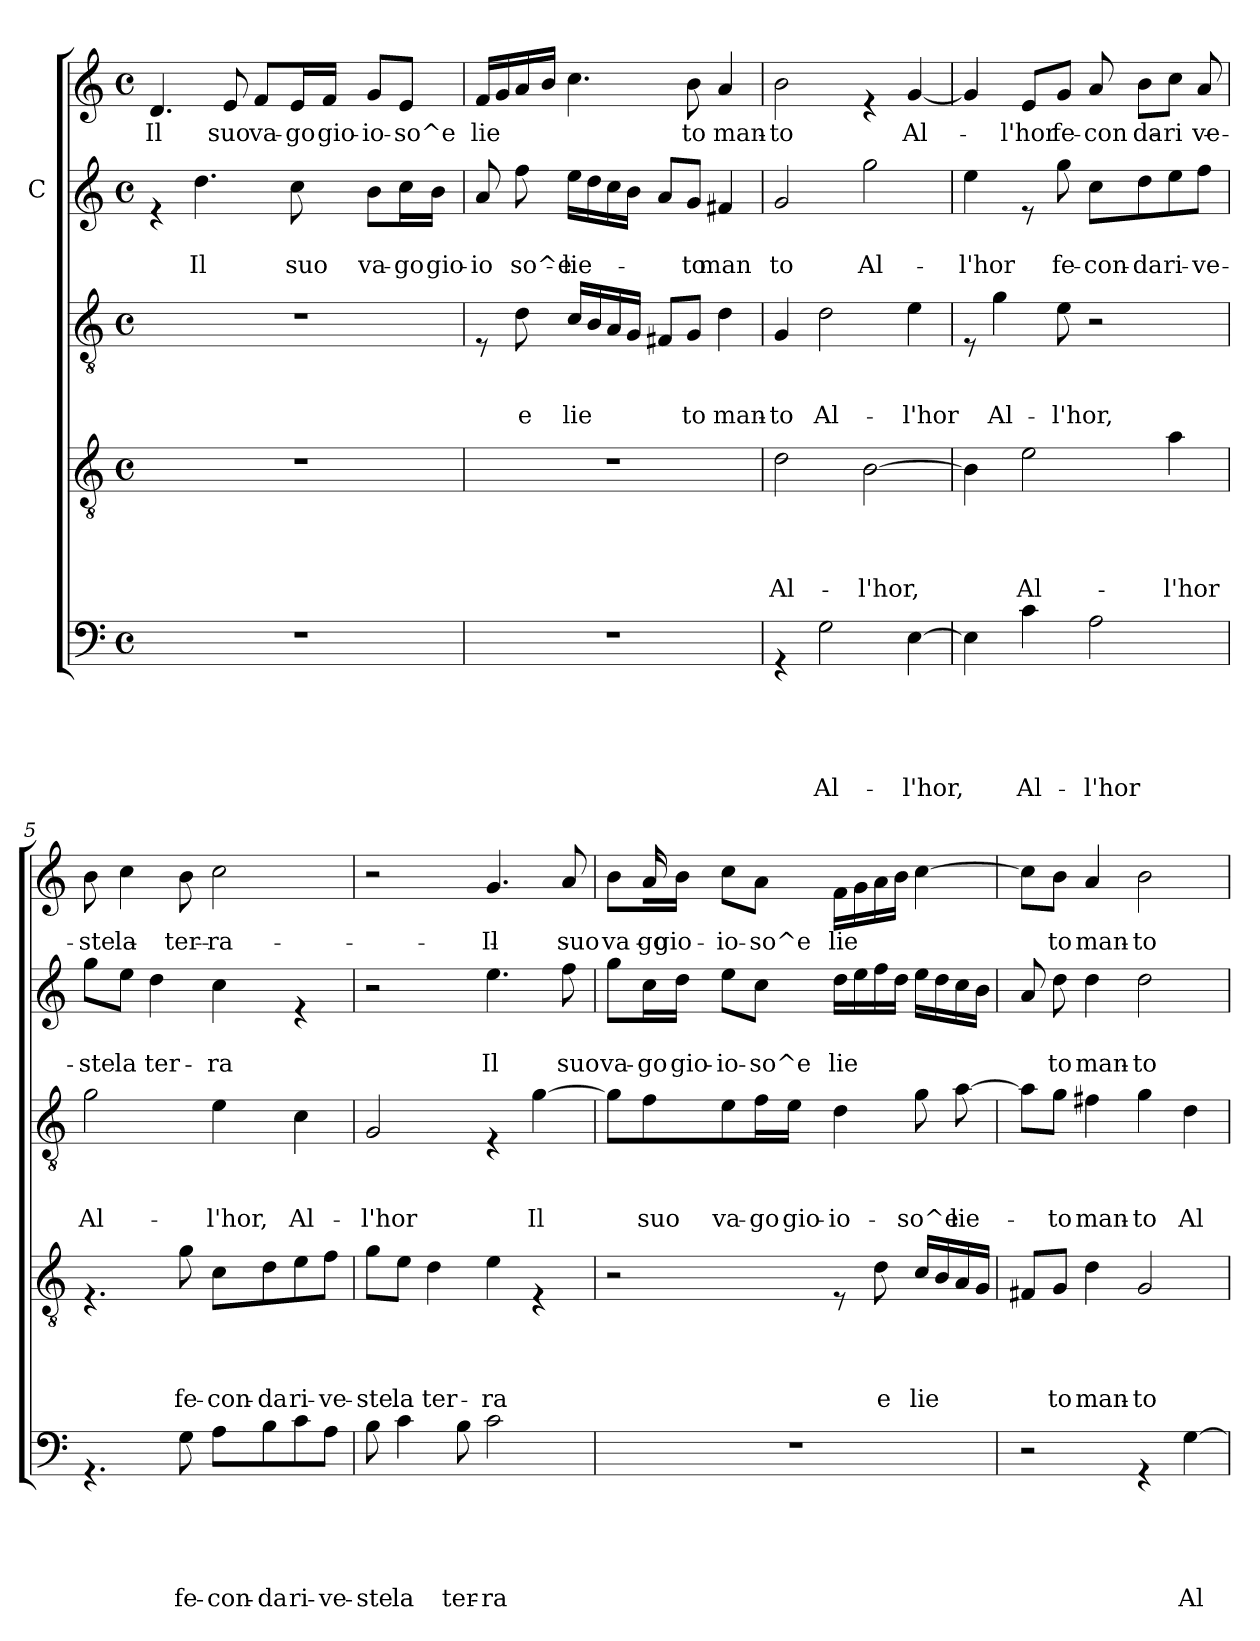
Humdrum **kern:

**kern	**text	**text	**text	**text	**text	**kern	**text	**text	**text	**text	**kern	**text	**text	**text	**kern	**text	**text	**kern	**text
*part5	*part5	*part5	*part5	*part5	*part5	*part4	*part4	*part4	*part4	*part4	*part3	*part3	*part3	*part3	*part2	*part2	*part2	*part1	*part1
*staff5	*staff5	*staff5	*staff5	*staff5	*staff5	*staff4	*staff4	*staff4	*staff4	*staff4	*staff3	*staff3	*staff3	*staff3	*staff2	*staff2	*staff2	*staff1	*staff1
*	*	*	*	*	*	*	*	*	*	*	*	*	*	*	*I"C	*	*	*	*
*clefF4	*	*	*	*	*	*clefGv2	*	*	*	*	*clefGv2	*	*	*	*clefG2	*	*	*clefG2	*
*k[]	*	*	*	*	*	*k[]	*	*	*	*	*k[]	*	*	*	*k[]	*	*	*k[]	*
*C:	*	*	*	*	*	*C:	*	*	*	*	*C:	*	*	*	*C:	*	*	*C:	*
*M4/4	*	*	*	*	*	*M4/4	*	*	*	*	*M4/4	*	*	*	*M4/4	*	*	*M4/4	*
*met(c)	*	*	*	*	*	*met(c)	*	*	*	*	*met(c)	*	*	*	*met(c)	*	*	*met(c)	*
=1	=1	=1	=1	=1	=1	=1	=1	=1	=1	=1	=1	=1	=1	=1	=1	=1	=1	=1	=1
!	!	!	!	!	!	!	!	!	!	!	!	!	!	!	!	!	!	!	!LO:LY:b
1r	.	.	.	.	.	1r	.	.	.	.	1r	.	.	.	4re	.	.	4.d/	Il
!	!	!	!	!	!	!	!	!	!	!	!	!	!	!	!	!	!LO:LY:b	!	!
.	.	.	.	.	.	.	.	.	.	.	.	.	.	.	4.dd\	.	Il	.	.
!	!	!	!	!	!	!	!	!	!	!	!	!	!	!	!	!	!	!	!LO:LY:b
.	.	.	.	.	.	.	.	.	.	.	.	.	.	.	.	.	.	8e/	suo
!	!	!	!	!	!	!	!	!	!	!	!	!	!	!	!	!	!	!	!LO:LY:b
.	.	.	.	.	.	.	.	.	.	.	.	.	.	.	.	.	.	8f/L	va-
!	!	!	!	!	!	!	!	!	!	!	!	!	!	!	!	!	!LO:LY:b	!	!LO:LY:b
.	.	.	.	.	.	.	.	.	.	.	.	.	.	.	8cc\	.	suo	16e/L	-go
!	!	!	!	!	!	!	!	!	!	!	!	!	!	!	!	!	!	!	!LO:LY:b
.	.	.	.	.	.	.	.	.	.	.	.	.	.	.	.	.	.	16f/JJ	gio-
!	!	!	!	!	!	!	!	!	!	!	!	!	!	!	!	!	!LO:LY:b	!	!LO:LY:b
.	.	.	.	.	.	.	.	.	.	.	.	.	.	.	8b\L	.	va-	8g/L	-io-
!	!	!	!	!	!	!	!	!	!	!	!	!	!	!	!	!	!LO:LY:b	!	!LO:LY:b
.	.	.	.	.	.	.	.	.	.	.	.	.	.	.	16cc\L	.	-go	8e/J	-so^e
!	!	!	!	!	!	!	!	!	!	!	!	!	!	!	!	!	!LO:LY:b	!	!
.	.	.	.	.	.	.	.	.	.	.	.	.	.	.	16b\JJ	.	gio-	.	.
=2	=2	=2	=2	=2	=2	=2	=2	=2	=2	=2	=2	=2	=2	=2	=2	=2	=2	=2	=2
!	!	!	!	!	!	!	!	!	!	!	!	!	!	!	!	!	!LO:LY:b	!	!LO:LY:b
*	*	*	*	*	*	*	*	*	*	*	*	*	*	*	*^	*	*	*	*
1r	.	.	.	.	.	1r	.	.	.	.	8rE	.	.	.	8a/	8ryy	.	-io-	16f/LL	lie
.	.	.	.	.	.	.	.	.	.	.	.	.	.	.	.	.	.	.	16g/	.
!	!	!	!	!	!	!	!	!	!	!	!	!	!	!LO:LY:b	!	!	!	!LO:LY:b	!	!
.	.	.	.	.	.	.	.	.	.	.	8d\	.	.	e	4.ryy	8ff\	.	so^e	16a/	.
.	.	.	.	.	.	.	.	.	.	.	.	.	.	.	.	.	.	.	16b/JJ	.
!	!	!	!	!	!	!	!	!	!	!	!	!	!	!LO:LY:b	!	!	!	!LO:LY:b	!	!
.	.	.	.	.	.	.	.	.	.	.	16c/LL	.	.	lie	.	16ee\LL	.	lie	4.cc\	.
.	.	.	.	.	.	.	.	.	.	.	16B/	.	.	.	.	16dd\	.	.	.	.
.	.	.	.	.	.	.	.	.	.	.	16A/	.	.	.	.	16cc\	.	.	.	.
.	.	.	.	.	.	.	.	.	.	.	16G/JJ	.	.	.	.	16b\JJ	.	.	.	.
.	.	.	.	.	.	.	.	.	.	.	8F#X/L	.	.	.	8a/L	4ryy	.	.	.	.
!	!	!	!	!	!	!	!	!	!	!	!	!	!	!LO:LY:b	!	!	!	!LO:LY:b	!	!LO:LY:b
.	.	.	.	.	.	.	.	.	.	.	8G/J	.	.	to	8g/J	.	.	-to	8b\	to
!	!	!	!	!	!	!	!	!	!	!	!	!	!	!LO:LY:b	!	!	!	!LO:LY:b	!	!LO:LY:b
.	.	.	.	.	.	.	.	.	.	.	4d\	.	.	man-	4ryy	4f#X/	.	man-	4a/	man-
=3	=3	=3	=3	=3	=3	=3	=3	=3	=3	=3	=3	=3	=3	=3	=3	=3	=3	=3	=3	=3
!	!	!	!	!	!	!	!	!	!	!LO:LY:b	!	!	!	!LO:LY:b	!	!	!	!LO:LY:b	!	!LO:LY:b
*	*	*	*	*	*	*	*	*	*	*	*	*	*	*	*v	*v	*	*	*	*
4rGG	.	.	.	.	.	2d\	.	.	.	Al-	4G/	.	.	-to	2g/	.	-to	2b\	-to
!	!	!	!	!	!LO:LY:b	!	!	!	!	!	!	!	!	!LO:LY:b	!	!	!	!	!
2G\	.	.	.	.	Al-	.	.	.	.	.	2d\	.	.	Al-	.	.	.	.	.
!	!	!	!	!	!	!	!	!	!	!LO:LY:b	!	!	!	!	!	!	!LO:LY:b	!	!
.	.	.	.	.	.	[>2B\	.	.	.	-l'hor,	.	.	.	.	2gg\	.	Al-	4re	.
!	!	!	!	!	!LO:LY:b	!	!	!	!	!	!	!	!	!LO:LY:b	!	!	!	!	!LO:LY:b
[>4E\	.	.	.	.	-l'hor,	.	.	.	.	.	4e\	.	.	-l'hor	.	.	.	[<4g/	Al-
!!LO:LB:g=z
=4	=4	=4	=4	=4	=4	=4	=4	=4	=4	=4	=4	=4	=4	=4	=4	=4	=4	=4	=4
!	!	!	!	!	!	!	!	!	!	!	!	!	!	!	!	!	!LO:LY:b	!	!
*	*	*	*	*	*	*	*	*	*	*	*	*	*	*	*	*	*	*^	*
4E\]	.	.	.	.	.	4B\]	.	.	.	.	8rE	.	.	.	4ee\	.	-l'hor	4g/]	2ryy	.
!	!	!	!	!	!	!	!	!	!	!	!	!	!	!LO:LY:b	!	!	!	!	!	!
.	.	.	.	.	.	.	.	.	.	.	4g\	.	.	Al-	.	.	.	.	.	.
!	!	!	!	!	!LO:LY:b	!	!	!	!	!LO:LY:b	!	!	!	!	!	!	!	!	!	!LO:LY:b
4c\	.	.	.	.	Al-	2e\	.	.	.	Al-	.	.	.	.	8re	.	.	8e/L	.	-l'hor
!	!	!	!	!	!	!	!	!	!	!	!	!	!	!LO:LY:b	!	!	!LO:LY:b	!	!	!LO:LY:b
.	.	.	.	.	.	.	.	.	.	.	8e\	.	.	-l'hor,	8gg\	.	fe-	8g/J	.	fe-
!	!	!	!	!	!LO:LY:b	!	!	!	!	!	!	!	!	!	!	!	!LO:LY:b	!	!	!LO:LY:b
2A\	.	.	.	.	-l'hor	.	.	.	.	.	2r	.	.	.	8cc\L	.	-con-	8a/	8ryy	-con-
!	!	!	!	!	!	!	!	!	!	!	!	!	!	!	!	!	!LO:LY:b	!	!	!LO:LY:b
.	.	.	.	.	.	.	.	.	.	.	.	.	.	.	8dd\	.	-da	4ryy	8b\L	-da
!	!	!	!	!	!	!	!	!	!	!LO:LY:b	!	!	!	!	!	!	!LO:LY:b	!	!	!LO:LY:b
.	.	.	.	.	.	4a\	.	.	.	-l'hor	.	.	.	.	8ee\	.	ri-	.	8cc\J	ri-
!	!	!	!	!	!	!	!	!	!	!	!	!	!	!	!	!	!LO:LY:b	!	!	!LO:LY:b
.	.	.	.	.	.	.	.	.	.	.	.	.	.	.	8ff\J	.	-ve-	8a/	8ryy	-ve-
=5	=5	=5	=5	=5	=5	=5	=5	=5	=5	=5	=5	=5	=5	=5	=5	=5	=5	=5	=5	=5
!	!	!	!	!	!	!	!	!	!	!	!	!	!	!LO:LY:b	!	!	!LO:LY:b	!	!	!LO:LY:b
*	*	*	*	*	*	*	*	*	*	*	*	*	*	*	*	*	*	*v	*v	*
4.rGG	.	.	.	.	.	4.rE	.	.	.	.	2g\	.	.	Al-	8gg\L	.	-ste	8b\	-ste
!	!	!	!	!	!	!	!	!	!	!	!	!	!	!	!	!	!LO:LY:b	!	!LO:LY:b
.	.	.	.	.	.	.	.	.	.	.	.	.	.	.	8ee\J	.	la	4cc\	la
!	!	!	!	!	!	!	!	!	!	!	!	!	!	!	!	!	!LO:LY:b	!	!
.	.	.	.	.	.	.	.	.	.	.	.	.	.	.	4dd\	.	ter-	.	.
!	!	!	!	!	!LO:LY:b	!	!	!	!	!LO:LY:b	!	!	!	!	!	!	!	!	!LO:LY:b
8G\	.	.	.	.	fe-	8g\	.	.	.	fe-	.	.	.	.	.	.	.	8b\	ter-
!	!	!	!	!	!LO:LY:b	!	!	!	!	!LO:LY:b	!	!	!	!LO:LY:b	!	!	!LO:LY:b	!	!LO:LY:b
8A\L	.	.	.	.	-con-	8c\L	.	.	.	-con-	4e\	.	.	-l'hor,	4cc\	.	-ra	2cc\	-ra
!	!	!	!	!	!LO:LY:b	!	!	!	!	!LO:LY:b	!	!	!	!	!	!	!	!	!
8B\	.	.	.	.	-da	8d\	.	.	.	-da	.	.	.	.	.	.	.	.	.
!	!	!	!	!	!LO:LY:b	!	!	!	!	!LO:LY:b	!	!	!	!LO:LY:b	!	!	!	!	!
8c\	.	.	.	.	ri-	8e\	.	.	.	ri-	4c\	.	.	Al-	4re	.	.	.	.
!	!	!	!	!	!LO:LY:b	!	!	!	!	!LO:LY:b	!	!	!	!	!	!	!	!	!
8A\J	.	.	.	.	-ve-	8f\J	.	.	.	-ve-	.	.	.	.	.	.	.	.	.
=6	=6	=6	=6	=6	=6	=6	=6	=6	=6	=6	=6	=6	=6	=6	=6	=6	=6	=6	=6
!	!	!	!	!	!LO:LY:b	!	!	!	!	!LO:LY:b	!	!	!	!LO:LY:b	!	!	!	!	!
8B\	.	.	.	.	-ste	8g\L	.	.	.	-ste	2G/	.	.	-l'hor	2r	.	.	2r	.
!	!	!	!	!	!LO:LY:b	!	!	!	!	!LO:LY:b	!	!	!	!	!	!	!	!	!
4c\	.	.	.	.	la	8e\J	.	.	.	la	.	.	.	.	.	.	.	.	.
!	!	!	!	!	!	!	!	!	!	!LO:LY:b	!	!	!	!	!	!	!	!	!
.	.	.	.	.	.	4d\	.	.	.	ter-	.	.	.	.	.	.	.	.	.
!	!	!	!	!	!LO:LY:b	!	!	!	!	!	!	!	!	!	!	!	!	!	!
8B\	.	.	.	.	ter-	.	.	.	.	.	.	.	.	.	.	.	.	.	.
!	!	!	!	!	!LO:LY:b	!	!	!	!	!LO:LY:b	!	!	!	!	!	!	!LO:LY:b	!	!LO:LY:b
2c\	.	.	.	.	-ra	4e\	.	.	.	-ra	4rE	.	.	.	4.ee\	.	Il	4.g/	Il
!	!	!	!	!	!	!	!	!	!	!	!	!	!	!LO:LY:b	!	!	!	!	!
.	.	.	.	.	.	4rE	.	.	.	.	[>4g\	.	.	Il	.	.	.	.	.
!	!	!	!	!	!	!	!	!	!	!	!	!	!	!	!	!	!LO:LY:b	!	!LO:LY:b
.	.	.	.	.	.	.	.	.	.	.	.	.	.	.	8ff\	.	suo	8a/	suo
!!LO:LB:g=z
=7	=7	=7	=7	=7	=7	=7	=7	=7	=7	=7	=7	=7	=7	=7	=7	=7	=7	=7	=7
!	!	!	!	!	!	!	!	!	!	!	!	!	!	!	!	!	!LO:LY:b	!	!LO:LY:b
*	*	*	*	*	*	*	*	*	*	*	*	*	*	*	*	*	*	*^	*
1r	.	.	.	.	.	2r	.	.	.	.	8g\L]	.	.	.	8gg\L	.	va-	8b\L	8ryy	va-
!	!	!	!	!	!	!	!	!	!	!	!	!	!	!LO:LY:b	!	!	!LO:LY:b	!	!	!LO:LY:b
.	.	.	.	.	.	.	.	.	.	.	8f\	.	.	suo	16cc\L	.	-go	16ryy	16a/	go
!	!	!	!	!	!	!	!	!	!	!	!	!	!	!	!	!	!LO:LY:b	!	!	!LO:LY:b
.	.	.	.	.	.	.	.	.	.	.	.	.	.	.	16dd\JJ	.	gio-	16b\Jk	4ryy	-gio-
!	!	!	!	!	!	!	!	!	!	!	!	!	!	!LO:LY:b	!	!	!LO:LY:b	!	!	!LO:LY:b
.	.	.	.	.	.	.	.	.	.	.	8e\	.	.	va-	8ee\L	.	-io-	8cc\L	.	-io-
!	!	!	!	!	!	!	!	!	!	!	!	!	!	!LO:LY:b	!	!	!LO:LY:b	!	!	!LO:LY:b
.	.	.	.	.	.	.	.	.	.	.	16f\L	.	.	-go	8cc\J	.	-so^e	8a\J	.	-so^e
!	!	!	!	!	!	!	!	!	!	!	!	!	!	!LO:LY:b	!	!	!	!	!	!
.	.	.	.	.	.	.	.	.	.	.	16e\JJ	.	.	gio-	.	.	.	.	16ryy	.
!	!	!	!	!	!	!	!	!	!	!	!	!	!	!LO:LY:b	!	!	!LO:LY:b	!	!	!LO:LY:b
.	.	.	.	.	.	8rE	.	.	.	.	4d\	.	.	-io-	16dd\LL	.	lie	4ryy	16f\LL	lie
.	.	.	.	.	.	.	.	.	.	.	.	.	.	.	16ee\	.	.	.	16g\	.
!	!	!	!	!	!	!	!	!	!	!LO:LY:b	!	!	!	!	!	!	!	!	!	!
.	.	.	.	.	.	8d\	.	.	.	e	.	.	.	.	16ff\	.	.	.	16a\	.
.	.	.	.	.	.	.	.	.	.	.	.	.	.	.	16dd\JJ	.	.	.	16b\JJ	.
!	!	!	!	!	!	!	!	!	!	!LO:LY:b	!	!	!	!LO:LY:b	!	!	!	!	!	!
.	.	.	.	.	.	16c/LL	.	.	.	lie	8g\	.	.	-so^e	16ee\LL	.	.	[>4cc\	4ryy	.
.	.	.	.	.	.	16B/	.	.	.	.	.	.	.	.	16dd\	.	.	.	.	.
!	!	!	!	!	!	!	!	!	!	!	!	!	!	!LO:LY:b	!	!	!	!	!	!
.	.	.	.	.	.	16A/	.	.	.	.	[>8a\	.	.	lie-	16cc\	.	.	.	.	.
.	.	.	.	.	.	16G/JJ	.	.	.	.	.	.	.	.	16b\JJ	.	.	.	.	.
*	*	*	*	*	*	*	*	*	*	*	*	*	*	*	*	*	*	*v	*v	*
=8	=8	=8	=8	=8	=8	=8	=8	=8	=8	=8	=8	=8	=8	=8	=8	=8	=8	=8	=8
2r	.	.	.	.	.	8F#X/L	.	.	.	.	8a\L]	.	.	.	8a/	.	.	8cc\L]	.
!	!	!	!	!	!	!	!	!	!	!LO:LY:b	!	!	!	!LO:LY:b	!	!	!LO:LY:b	!	!LO:LY:b
.	.	.	.	.	.	8G/J	.	.	.	to	8g\J	.	.	-to	8dd\	.	to	8b\J	to
!	!	!	!	!	!	!	!	!	!	!LO:LY:b	!	!	!	!LO:LY:b	!	!	!LO:LY:b	!	!LO:LY:b
.	.	.	.	.	.	4d\	.	.	.	man-	4f#X\	.	.	man-	4dd\	.	man-	4a/	man-
!	!	!	!	!	!	!	!	!	!	!LO:LY:b	!	!	!	!LO:LY:b	!	!	!LO:LY:b	!	!LO:LY:b
4rGG	.	.	.	.	.	2G/	.	.	.	-to	4g\	.	.	-to	2dd\	.	-to	2b\	-to
!	!	!	!	!	!LO:LY:b	!	!	!	!	!	!	!	!	!LO:LY:b	!	!	!	!	!
[>4G\	.	.	.	.	Al-	.	.	.	.	.	4d\	.	.	Al-	.	.	.	.	.
=	=	=	=	=	=	=	=	=	=	=	=	=	=	=	=	=	=	=	=
*-	*-	*-	*-	*-	*-	*-	*-	*-	*-	*-	*-	*-	*-	*-	*-	*-	*-	*-	*-
